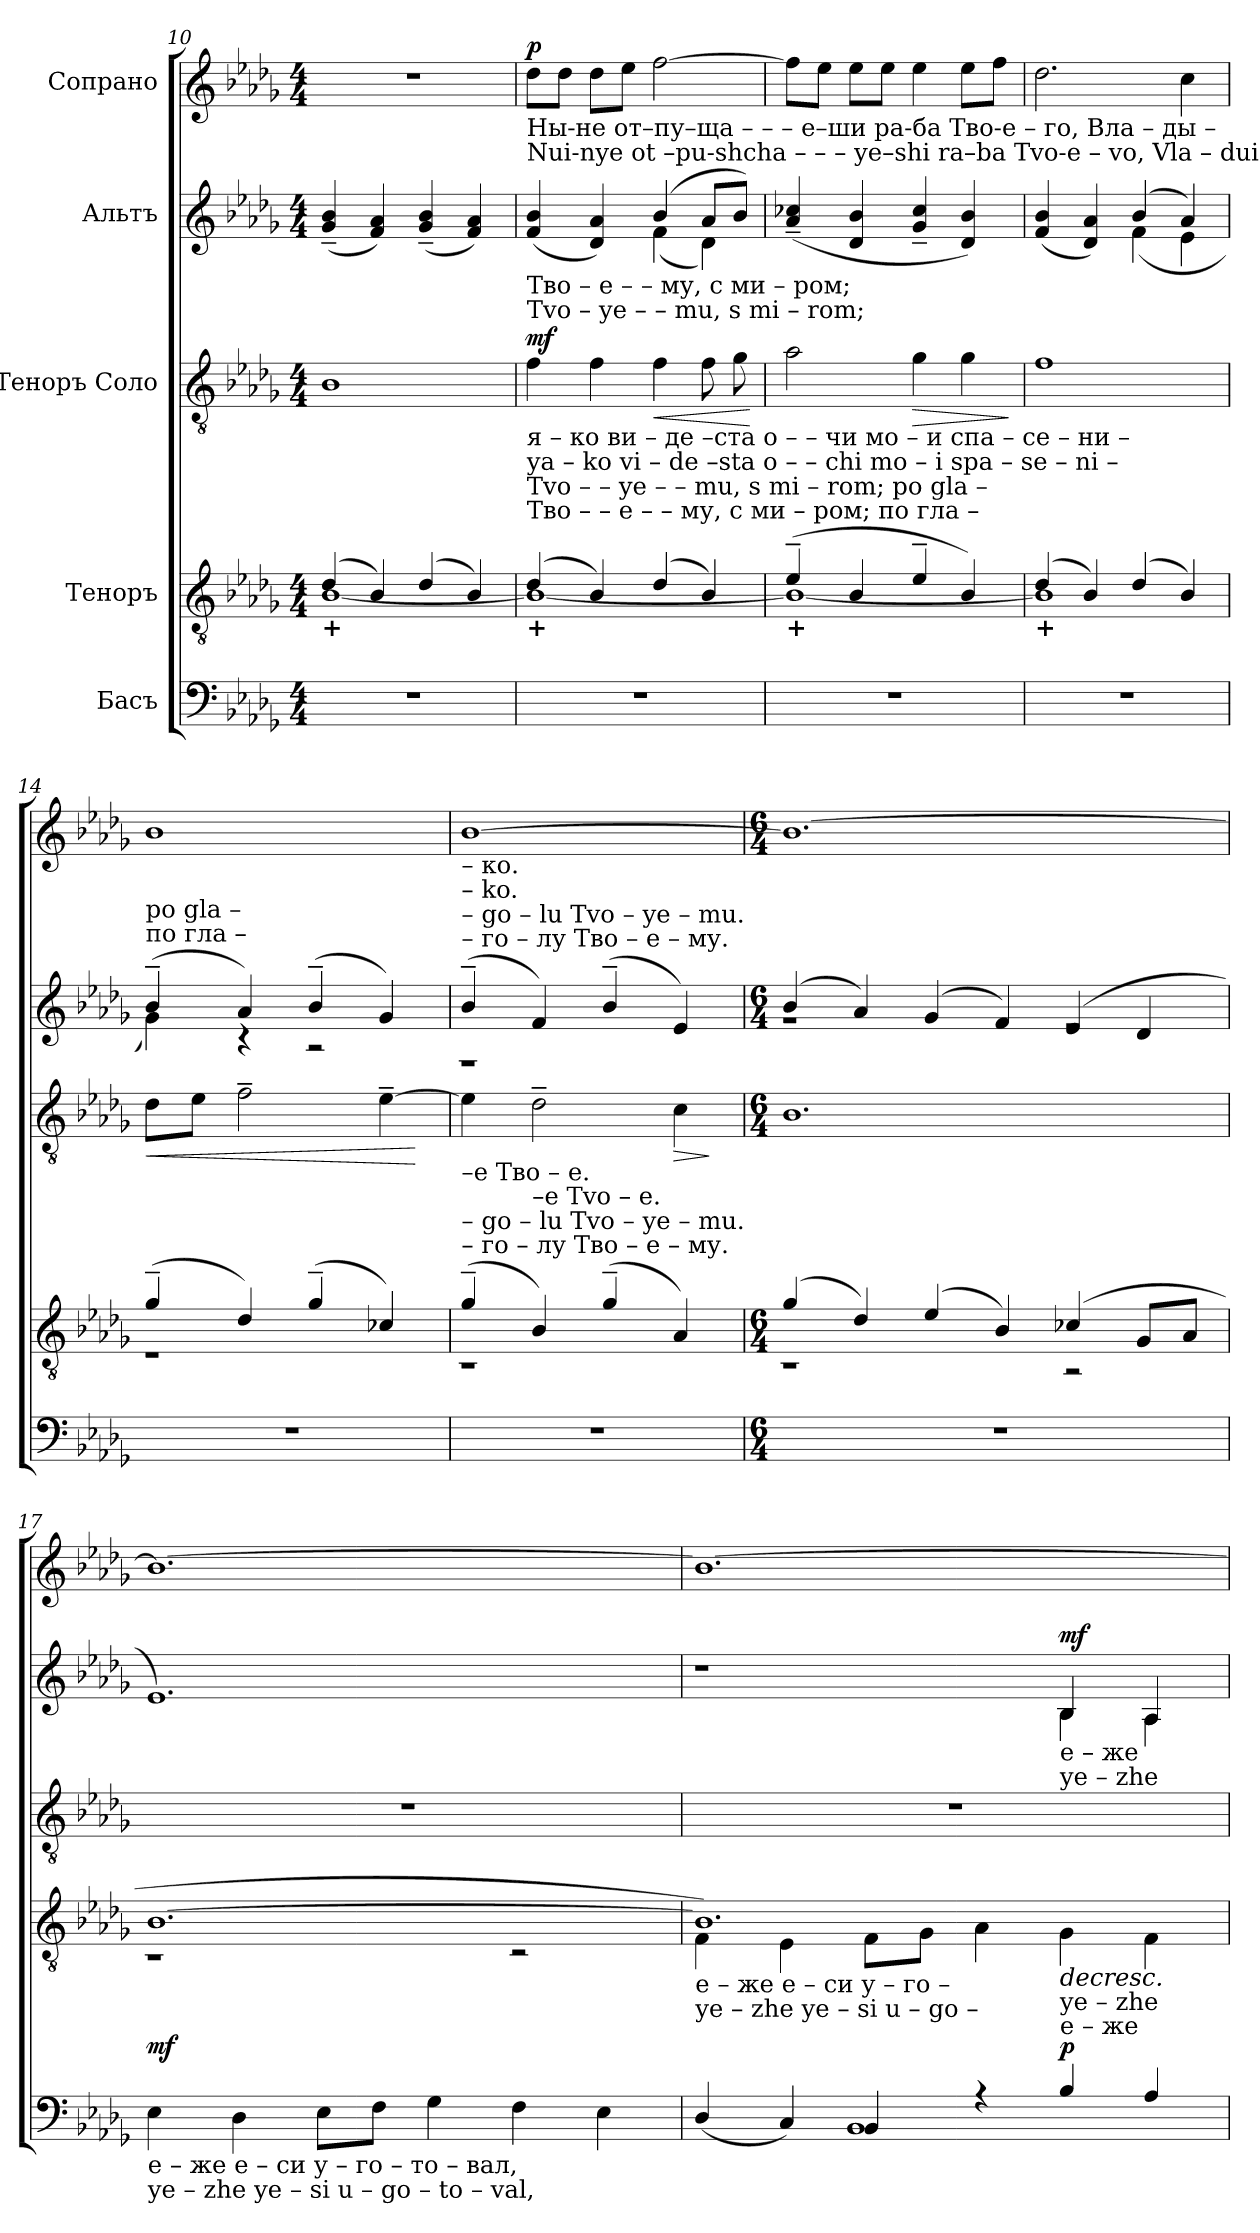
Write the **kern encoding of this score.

**kern	**dynam	**kern	**dynam	**kern	**dynam	**kern	**dynam	**kern	**dynam
*part5	*part5	*part4	*part4	*part3	*part3	*part2	*part2	*part1	*part1
*staff5	*staff5	*staff4	*staff4	*staff3	*staff3	*staff2	*staff2	*staff1	*staff1
*I"Басъ	*	*I"Теноръ	*	*I"Теноръ Соло	*	*I"Альтъ	*	*I"Сопрано	*
*clefF4	*	*clefGv2	*	*clefGv2	*	*clefG2	*	*clefG2	*
*k[b-e-a-d-g-]	*	*k[b-e-a-d-g-]	*	*k[b-e-a-d-g-]	*	*k[b-e-a-d-g-]	*	*k[b-e-a-d-g-]	*
*M4/4	*	*M4/4	*	*M4/4	*	*M4/4	*	*M4/4	*
=10	=10	=10	=10	=10	=10	=10	=10	=10	=10
*	*	*^	*	*	*	*	*	*	*
!	!	!LO:TX:b:B:t=+	!	!	!	!	!	!	!	!
1r	.	(4d-/	[1B-	.	1B-	.	(4g-/~ 4b-/~	.	1r	.
.	.	4B-/)	.	.	.	.	4f/ 4a-/)	.	.	.
.	.	(4d-/	.	.	.	.	(4g-/~ 4b-/~	.	.	.
.	.	4B-/)	.	.	.	.	4f/ 4a-/)	.	.	.
!!LO:PB:g=z
=11	=11	=11	=11	=11	=11	=11	=11	=11	=11	=11
*	*	*	*	*	*	*	*^	*	*	*
!	!	!	!	!	!	!	!	!	!	!LO:TX:b:t=Ны-не    от–пу–ща       –        –        –     е–ши ра-ба     Тво-е – го,                     Вла  –  ды    –	!
!	!	!	!	!	!	!	!	!	!	!LO:TX:b:t=Nui-nye  ot –pu-shcha   –        –        –   ye–shi  ra–ba    Tvo-e  – vo,                     Vla   – dui     –	!
!	!	!	!	!	!	!	!LO:TX:b:t=Тво           –            е           –         –       му,                                            с ми     –     ром;	!	!	!	!
!	!	!	!	!	!	!	!LO:TX:b:t=Tvo            –          ye          –        –        mu,                                           s  mi     –      rom;	!	!	!	!
!	!	!	!	!	!LO:TX:b:t=я      –      ко           ви   –   де –ста     о        –        –   чи     мо    –    и                                        спа – се       –       ни  –	!	!	!	!	!	!
!	!	!	!	!	!LO:TX:b:t=ya    –      ko            vi    –   de –sta      o        –        –   chi    mo    –    i                                          spa – se        –       ni   –	!	!	!	!	!	!
!	!	!LO:TX:b:B:t=+	!	!	!	!	!	!	!	!	!
!	!	!LO:TX:a:t=Тво         –        –    е        –        –          му,                                           с ми       –      ром;           по                  гла  –	!	!	!	!	!	!	!	!	!
!	!	!LO:TX:a:t=Tvo         –        –   ye       –        –         mu,                                           s  mi        –      rom;           po                  gla   –	!	!	!	!	!	!	!	!	!
!	!	!	!	!	!	!LO:DY:a	!	!	!	!	!LO:DY:a
1r	.	(4d-/	1B-_	.	4f\	mf	(4f/ 4b-/	2ryy	.	8dd-\L	p
.	.	.	.	.	.	.	.	.	.	8dd-\J	.
.	.	4B-/)	.	.	4f\	.	4d-/ 4a-/)	.	.	8dd-\L	.
.	.	.	.	.	.	.	.	.	.	8ee-\J	.
!	!	!	!	!	!	!LO:HP:b	!	!	!	!	!
.	.	(4d-/	.	.	4f\	<	(4b-/	(4f\	.	[2ff\	.
.	.	4B-/)	.	.	8f\	.	8a-/L	4d-\)	.	.	.
.	.	.	.	.	8g-\	.	8b-/J)	.	.	.	.
*	*	*v	*v	*	*	*	*v	*v	*	*	*
.	.	.	.	.	[	.	.	.	.
=12	=12	=12	=12	=12	=12	=12	=12	=12	=12
*	*	*^	*	*	*	*	*	*	*
!	!	!LO:TX:b:B:t=+	!	!	!	!	!	!	!	!
1r	.	(4e-~/	1B-_	.	2a-\	.	(4a-/~ 4cc-X/~	.	8ff\L]	.
.	.	.	.	.	.	.	.	.	8ee-\J	.
.	.	4B-/	.	.	.	.	4d-/ 4b-/	.	8ee-\L	.
.	.	.	.	.	.	.	.	.	8ee-\J	.
!	!	!	!	!	!	!LO:HP:b	!	!	!	!
.	.	4e-~/	.	.	4g-\	>	4g-/~ 4cc-/~	.	4ee-\	.
.	.	4B-/)	.	.	4g-\	.	4d-/ 4b-/)	.	8ee-\L	.
.	.	.	.	.	.	.	.	.	8ff\J	.
*	*	*v	*v	*	*	*	*	*	*	*
.	.	.	.	.	]	.	.	.	.
=13	=13	=13	=13	=13	=13	=13	=13	=13	=13
*	*	*^	*	*	*	*^	*	*	*
!	!	!LO:TX:b:B:t=+	!	!	!	!	!	!	!	!	!
1r	.	(4d-/	1B-]	.	1f	.	(4f/ 4b-/	2ryy	.	2.dd-\	.
.	.	4B-/)	.	.	.	.	4d-/ 4a-/)	.	.	.	.
.	.	(4d-/	.	.	.	.	(4b-/	(4f\	.	.	.
.	.	4B-/)	.	.	.	.	4a-/)	4e-\	.	4cc\	.
=14	=14	=14	=14	=14	=14	=14	=14	=14	=14	=14	=14
!	!	!	!	!	!	!	!LO:TX:a:t=по                  гла   –	!	!	!	!
!	!	!	!	!	!	!	!LO:TX:a:t=po                   gla    –	!	!	!	!
!	!	!	!	!	!	!LO:HP:b	!	!	!	!	!
1r	.	(4g-~/	1r	.	8d-\L	<	(4b-~/	4g-\)	.	1b-	.
.	.	.	.	.	8e-\J	.	.	.	.	.	.
.	.	4d-/)	.	.	2f~\	.	4a-/)	4r	.	.	.
.	.	(4g-~/	.	.	.	.	(>4b-~/	2r	.	.	.
.	.	4c-X/)	.	.	[4e-~\	.	4g-/)	.	.	.	.
*	*	*v	*v	*	*	*	*v	*v	*	*	*
.	.	.	.	.	[	.	.	.	.
!!LO:LB:g=z
=15	=15	=15	=15	=15	=15	=15	=15	=15	=15
*	*	*^	*	*	*	*^	*	*	*
!	!	!	!	!	!	!	!	!	!	!LO:TX:b:t=– ко.	!
!	!	!	!	!	!	!	!	!	!	!LO:TX:b:t=– ko.	!
!	!	!	!	!	!	!	!LO:TX:a:t=– го   –    лу                   Тво   –     е        –      му.	!	!	!	!
!	!	!	!	!	!	!	!LO:TX:a:t=– go   –    lu                    Tvo   –    ye       –      mu.	!	!	!	!
!	!	!	!	!	!LO:TX:b:t=–е          Тво     –     е.	!	!	!	!	!	!
!	!	!LO:TX:a:t=– го   –    лу                   Тво   –     е        –      му.	!	!	!	!	!	!	!	!	!
!	!	!LO:TX:a:t=– go   –    lu                    Tvo   –    ye       –      mu.	!	!	!	!	!	!	!	!	!
1r	.	(4g-~/	1r	.	4e-\]	.	(4b-~/	1r	.	[1b-	.
!	!	!	!	!	!LO:TX:b:t=–e          Tvo     –     e.	!	!	!	!	!	!
.	.	4B-/)	.	.	2d-~\	.	4f/)	.	.	.	.
.	.	(4g-~/	.	.	.	.	(4b-~/	.	.	.	.
!	!	!	!	!	!	!LO:HP:b	!	!	!	!	!
.	.	4A-/)	.	.	4c\	>	4e-/)	.	.	.	.
*	*	*v	*v	*	*	*	*v	*v	*	*	*
.	.	.	.	.	]	.	.	.	.
=16	=16	=16	=16	=16	=16	=16	=16	=16	=16
*M6/4	*	*M6/4	*	*M6/4	*	*M6/4	*	*M6/4	*
*	*	*^	*	*	*	*^	*	*	*
1.r	.	(4g-/	1r	.	1.B-	.	(4b-/	1rg	.	1.b-_	.
.	.	4d-/)	.	.	.	.	4a-/)	.	.	.	.
.	.	(4e-/	.	.	.	.	(4g-/	.	.	.	.
.	.	4B-/)	.	.	.	.	4f/)	.	.	.	.
.	.	(4c-X/	2r	.	.	.	(4e-/	2re	.	.	.
.	.	8G-/L	.	.	.	.	4d-/	.	.	.	.
.	.	8A-/J	.	.	.	.	.	.	.	.	.
*	*	*	*	*	*	*	*v	*v	*	*	*
=17	=17	=17	=17	=17	=17	=17	=17	=17	=17	=17
!LO:TX:b:t=е   – же  е   –  си   у  – го  –  то     –     вал,	!	!	!	!	!	!	!	!	!	!
!LO:TX:b:t=ye  – zhe ye –  si    u  – go  –   to     –      val,	!	!	!	!	!	!	!	!	!	!
!	!LO:DY:a	!	!	!	!	!	!	!	!	!
4E-\	mf	[1.B-	1r	.	1.r	.	1.e-)	.	1.b-_	.
4D-\	.	.	.	.	.	.	.	.	.	.
8E-\L	.	.	.	.	.	.	.	.	.	.
8F\J	.	.	.	.	.	.	.	.	.	.
4G-\	.	.	.	.	.	.	.	.	.	.
4F\	.	.	2r	.	.	.	.	.	.	.
4E-\	.	.	.	.	.	.	.	.	.	.
*	*	*v	*v	*	*	*	*	*	*	*
.	.	.	]	.	.	.	.	.	.
=18	=18	=18	=18	=18	=18	=18	=18	=18	=18
*^	*	*^	*	*	*	*^	*	*	*
!	!	!	!LO:TX:b:t=е   – же    е   –  си    у  –  го  –	!	!	!	!	!	!	!	!	!
!	!	!	!LO:TX:b:t=ye  – zhe  ye  –  si     u  –  go  –	!	!	!	!	!	!	!	!	!
(4D-/	2ryy	.	1.B-])	4F\	.	1.r	.	1r	1ryy	.	1.b-_	.
4C/)	.	.	.	4E-\	.	.	.	.	.	.	.	.
4BB-/	1BB-	.	.	8F\L	.	.	.	.	.	.	.	.
.	.	.	.	8G-\J	.	.	.	.	.	.	.	.
4r	.	.	.	4A-\	.	.	.	.	.	.	.	.
!	!	!	!	!	!	!	!	!LO:TX:b:t=е   – же	!	!	!	!
!	!	!	!	!	!	!	!	!LO:TX:b:t=ye  – zhe	!	!	!	!
!LO:TX:a:t=е   – же	!	!	!	!	!	!	!	!	!	!	!	!
!LO:TX:a:t=ye  – zhe	!	!	!	!	!	!	!	!	!	!	!	!
!	!	!LO:DY:a	!	!	!LO:HP:b	!	!	!	!	!LO:DY:a	!	!
4B-/	.	p	.	4G-\	>	.	.	4B-/	4B-\	mf	.	.
4A-/	.	.	.	4F\	.	.	.	4A-/	4A-\	.	.	.
*v	*v	*	*	*	*	*	*	*v	*v	*	*	*
*	*	*v	*v	*	*	*	*	*	*	*
=	=	=	=	=	=	=	=	=	=
*-	*-	*-	*-	*-	*-	*-	*-	*-	*-
